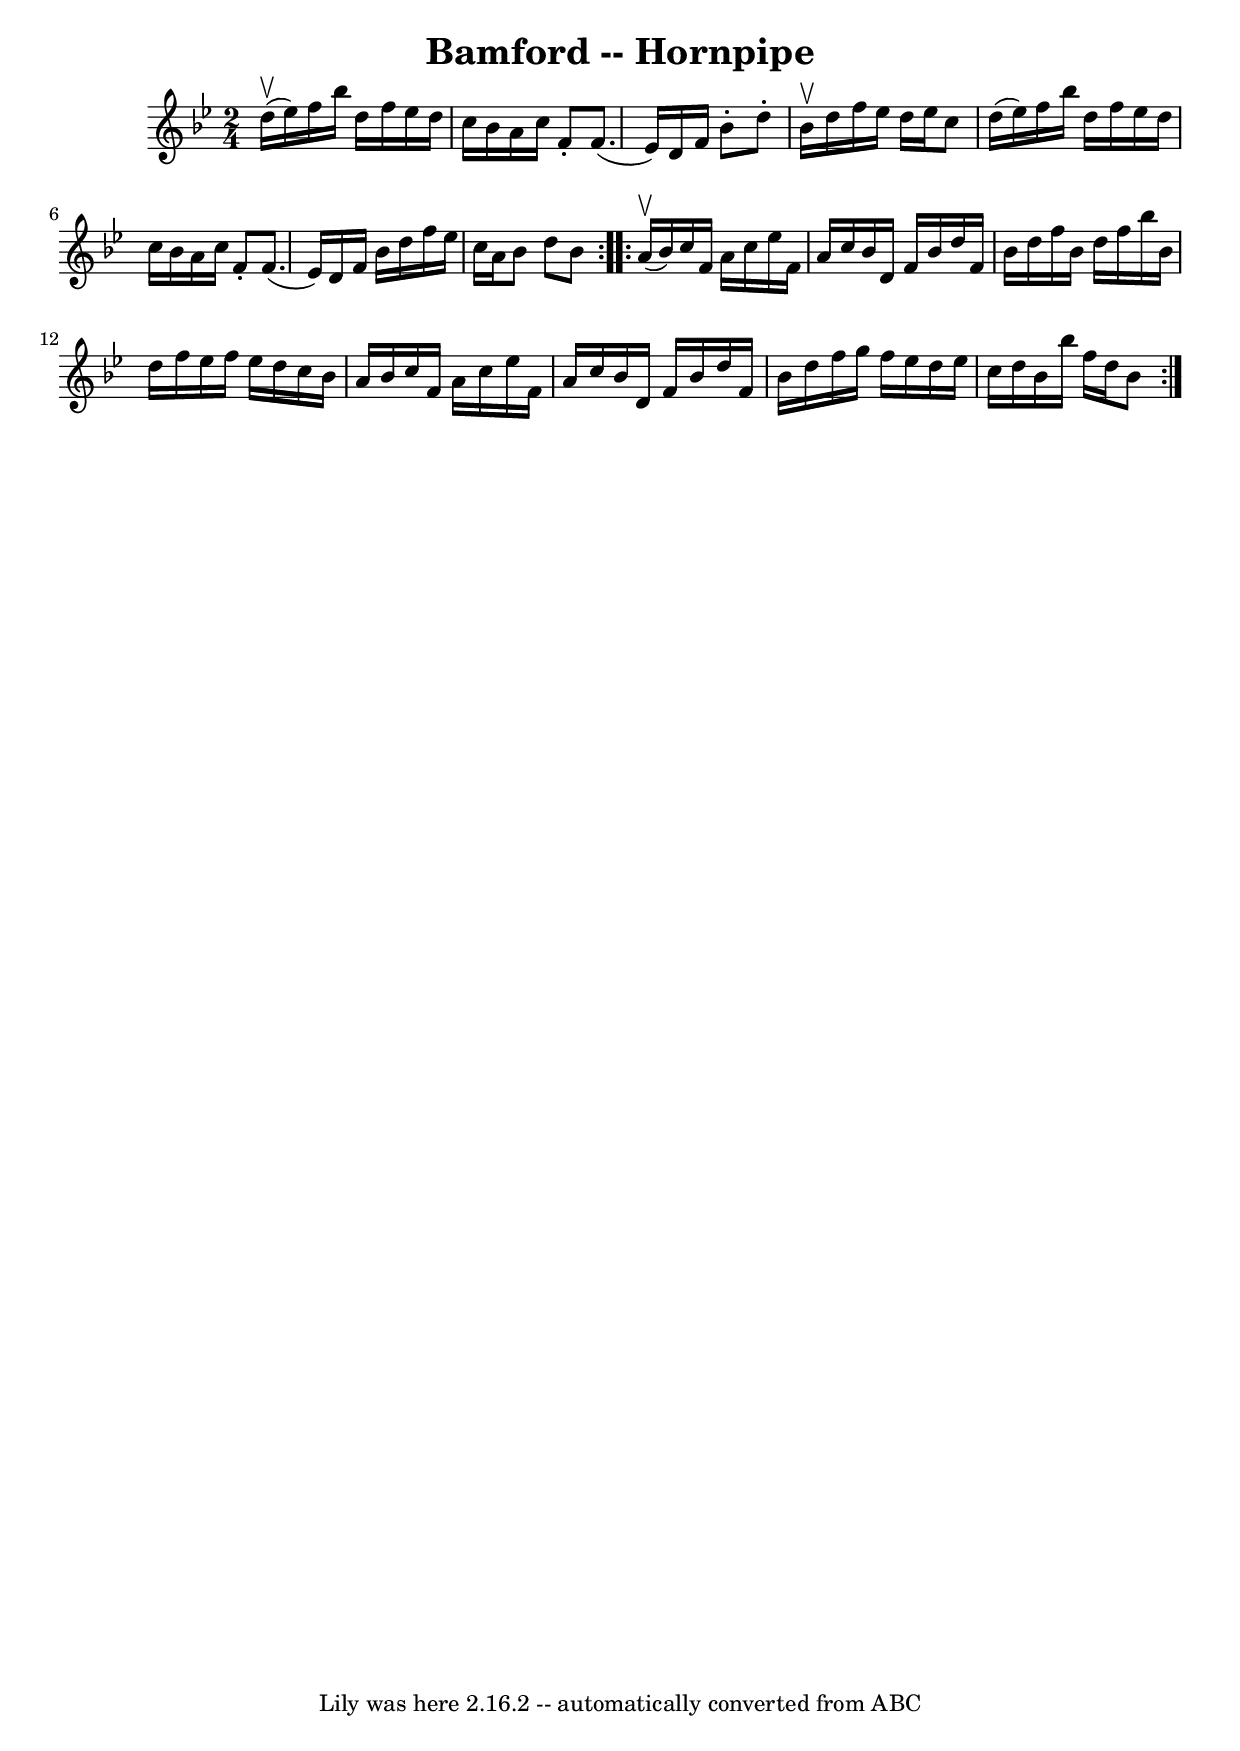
\version "2.16.2"
\include "Mammoth.ily"
\header {
  %% book = "Ryan's Mammoth Collection of Fiddle Tunes"
 crossRefNumber = "1"
 footnotes = ""
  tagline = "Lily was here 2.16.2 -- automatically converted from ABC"
  title = "Bamford -- Hornpipe"

}
voicedefault =  {



  \repeat volta 2 {

    \time 2/4      \key bf \major d''16 (^\upbow ef''16)    |
 f''16 bf''16 d''16 f''16 ef''16 d''16 c''16 bf'16     |
 a'16 c''16 f'8-. f'8. (ef'16)    |
 d'16 f'16 bf'8-. d''8-. bf'16^\upbow d''16     |
 f''16 ef''16 d''16 ef''16 c''8 d''16 (ef''16)    |
 f''16 bf''16 d''16 f''16 ef''16 d''16 c''16 bf'16     |
 a'16 c''16 f'8-. f'8. (ef'16)    |
 d'16 f'16 bf'16 d''16 f''16 ef''16 c''16 a'16     |
 bf'8    
 d''8 bf'8    
  }     
  \repeat volta 2 { a'16 (^\upbow bf'16)     |
 c''16 f'16 a'16 c''16 ef''16 f'16 a'16 c''16    |
 bf'16 d'16 f'16 bf'16 d''16 f'16 bf'16 d''16     |
 f''16 bf'16 d''16 f''16 bf''16 bf'16 d''16 f''16     |
 ef''16 f''16 ef''16 d''16 c''16 bf'16 a'16 bf'16     |
 c''16 f'16 a'16 c''16 ef''16 f'16 a'16 c''16     |
 bf'16 d'16 f'16 bf'16 d''16 f'16 bf'16 d''16     |
 f''16 g''16 f''16 ef''16 d''16 ef''16 c''16 d''16     |
 bf'16 bf''16   
 f''16 d''16 bf'8    
  }   

}

\score{
  <<

    \context Staff="default"
    {
      \voicedefault 
      
    }

  >>
  \layout {
    
  }
  \midi {
  }

}
